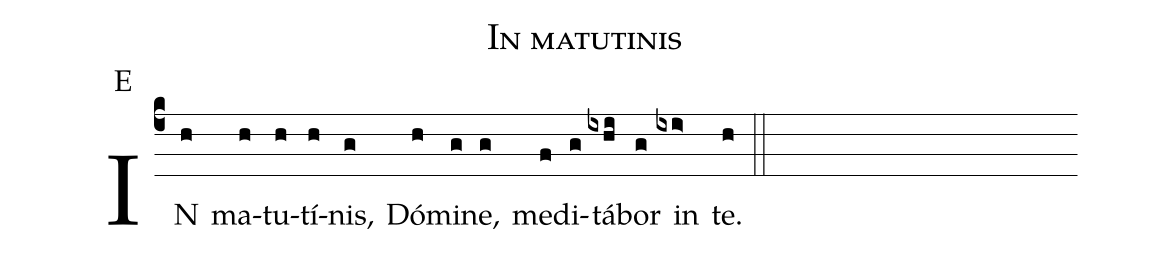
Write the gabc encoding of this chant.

name: In matutinis;
mode: E;
%%
(c4)
IN(h) ma(h)tu(h)tí(h)nis,(g) Dó(h)mi(g)ne,(g) me(f)di(g)tá(ixhi)bor(g) in(ixi>) te.(h) (::)
